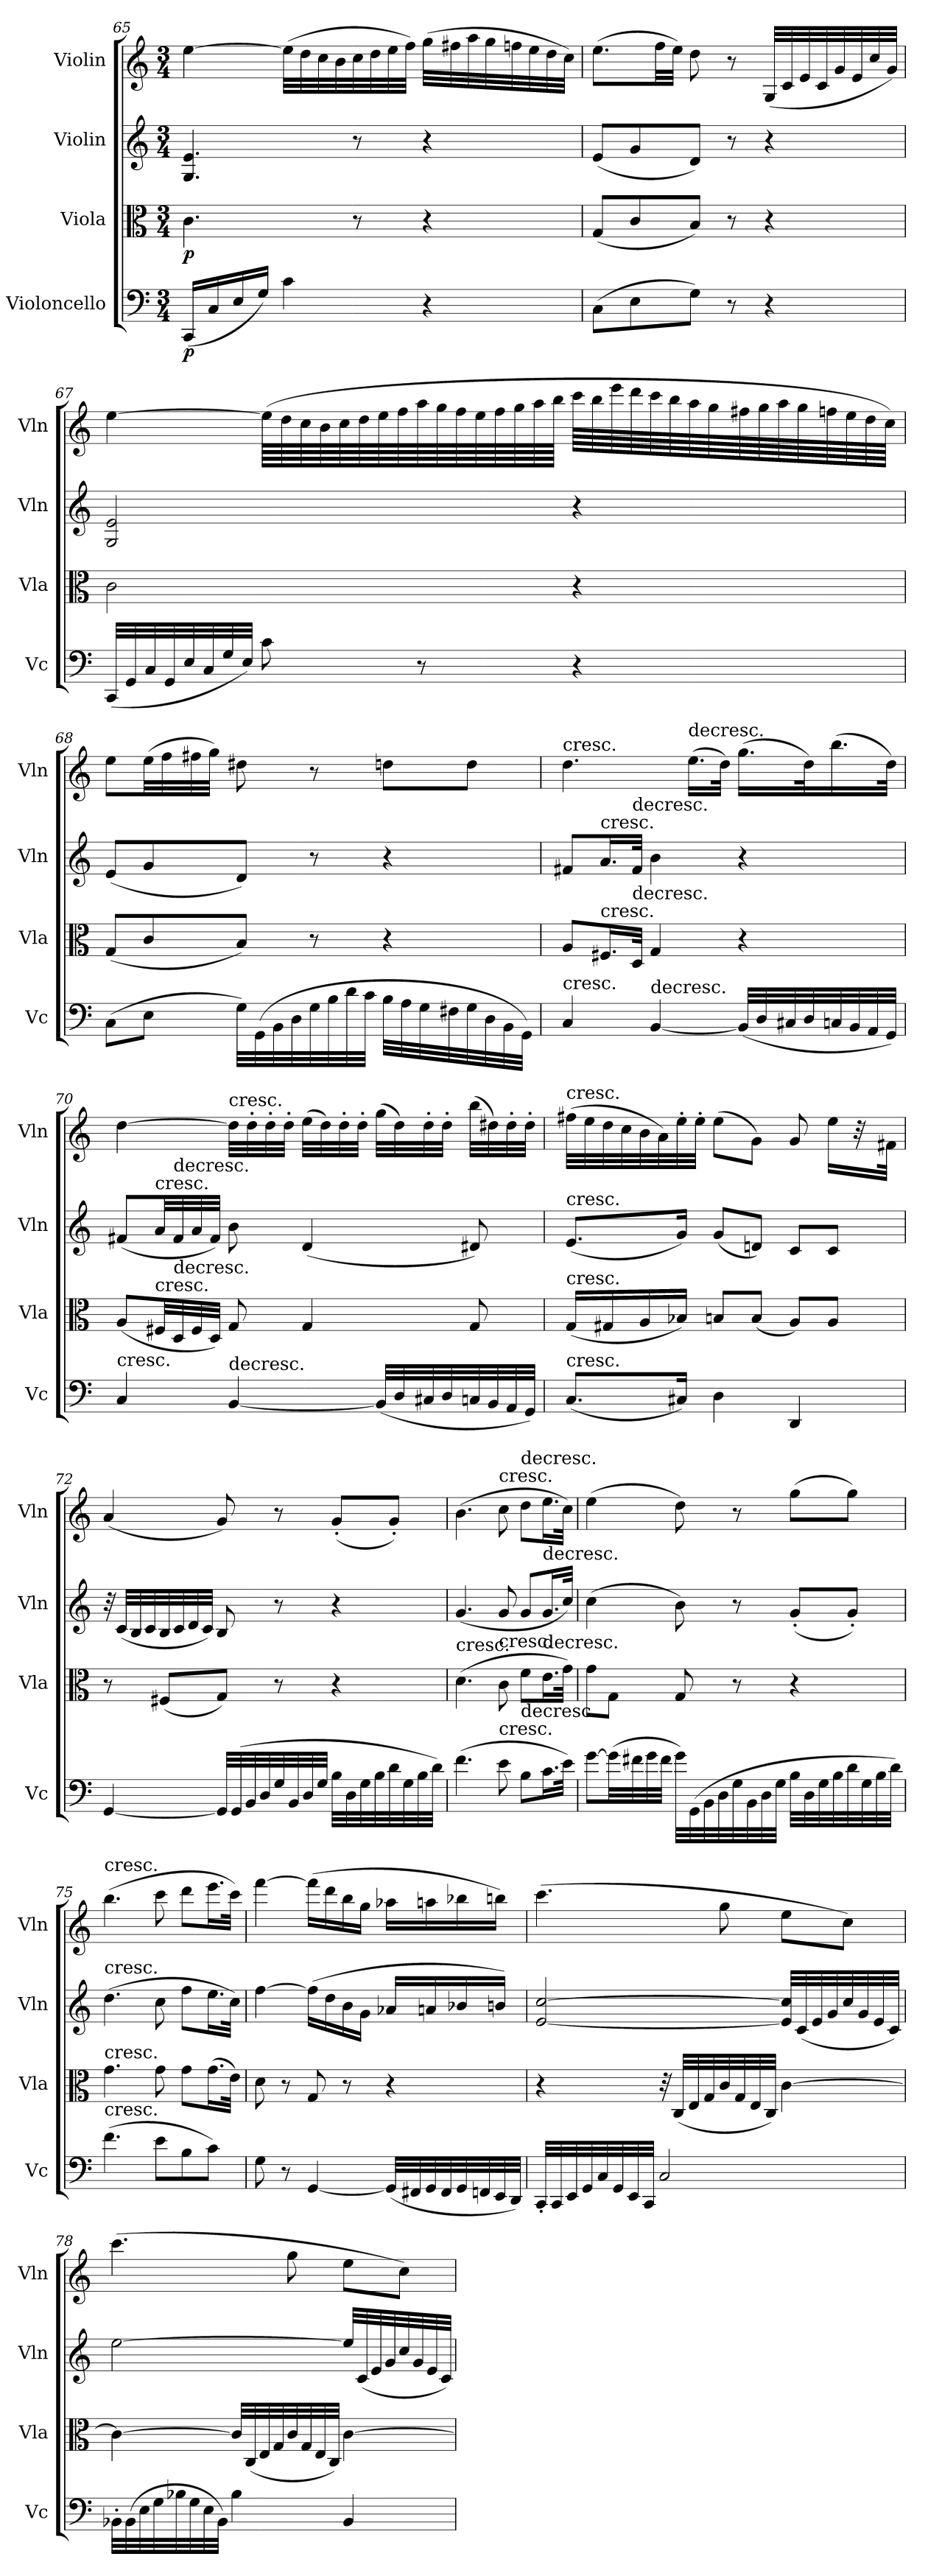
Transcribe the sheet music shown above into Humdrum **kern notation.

**kern	**dynam	**kern	**dynam	**kern	**kern
*part4	*part4	*part3	*part3	*part2	*part1
*staff4	*staff4	*staff3	*staff3	*staff2	*staff1
*I"Violoncello	*	*I"Viola	*	*I"Violin	*I"Violin
*I'Vc	*	*I'Vla	*	*I'Vln	*I'Vln
*clefF4	*	*clefC3	*	*clefG2	*clefG2
*k[]	*	*k[]	*	*k[]	*k[]
*M3/4	*	*M3/4	*	*M3/4	*M3/4
=65	=65	=65	=65	=65	=65
(16CC/LL	p	4.c\	p	4.G/ 4.e/	[4ee\
16C/	.	.	.	.	.
16E/	.	.	.	.	.
16G/JJ)	.	.	.	.	.
4c\	.	.	.	.	(32ee\LLL]
.	.	.	.	.	32dd\
.	.	.	.	.	32cc\
.	.	.	.	.	32b\
.	.	8r	.	8r	32cc\
.	.	.	.	.	32dd\
.	.	.	.	.	32ee\
.	.	.	.	.	32ff\JJJ)
4r	.	4r	.	4r	(32gg\LLL
.	.	.	.	.	32ff#X\
.	.	.	.	.	32aa\
.	.	.	.	.	32gg\
.	.	.	.	.	32ffn\
.	.	.	.	.	32ee\
.	.	.	.	.	32dd\
.	.	.	.	.	32cc\JJJ)
=66	=66	=66	=66	=66	=66
(8C\L	.	(8G/L	.	(8e/L	(8.ee\L
8E\	.	8c/	.	8g/	.
.	.	.	.	.	32ff\LL
.	.	.	.	.	32ee\JJJ)
8G\J)	.	8B/J)	.	8d/J)	8dd\
8r	.	8r	.	8r	8r
4r	.	4r	.	4r	(32G/LLL
.	.	.	.	.	32c/
.	.	.	.	.	32e/
.	.	.	.	.	32c/
.	.	.	.	.	32g/
.	.	.	.	.	32e/
.	.	.	.	.	32cc/
.	.	.	.	.	32g/JJJ)
=67	=67	=67	=67	=67	=67
(32CC/LLL	.	2c\	.	2G/ 2e/	[4ee\
32GG/	.	.	.	.	.
32C/	.	.	.	.	.
32GG/	.	.	.	.	.
32E/	.	.	.	.	.
32C/	.	.	.	.	.
32G/	.	.	.	.	.
32E/JJJ)	.	.	.	.	.
8c\	.	.	.	.	(64ee\LLLL]
.	.	.	.	.	64dd\
.	.	.	.	.	64cc\
.	.	.	.	.	64b\
.	.	.	.	.	64cc\
.	.	.	.	.	64dd\
.	.	.	.	.	64ee\
.	.	.	.	.	64ff\
8r	.	.	.	.	64aa\
.	.	.	.	.	64gg\
.	.	.	.	.	64ff\
.	.	.	.	.	64ee\
.	.	.	.	.	64ff\
.	.	.	.	.	64gg\
.	.	.	.	.	64aa\
.	.	.	.	.	64bb\JJJJ
4r	.	4r	.	4r	64ccc\LLLL
.	.	.	.	.	64bb\
.	.	.	.	.	64eee\
.	.	.	.	.	64ddd\
.	.	.	.	.	64ccc\
.	.	.	.	.	64bb\
.	.	.	.	.	64aa\
.	.	.	.	.	64gg\
.	.	.	.	.	64ff#X\
.	.	.	.	.	64gg\
.	.	.	.	.	64aa\
.	.	.	.	.	64gg\
.	.	.	.	.	64ffn\
.	.	.	.	.	64ee\
.	.	.	.	.	64dd\
.	.	.	.	.	64cc\JJJJ)
=68	=68	=68	=68	=68	=68
(8C\L	.	(8G/L	.	(8e/L	8ee\L
8E\J	.	8c/	.	8g/	(32ee\LL
.	.	.	.	.	32ff\
.	.	.	.	.	32ff#X\
.	.	.	.	.	32gg\JJJ)
32G\LLL)	.	8B/J)	.	8d/J)	8dd#X\
(32GG\	.	.	.	.	.
32BB\	.	.	.	.	.
32D\	.	.	.	.	.
32G\	.	8r	.	8r	8r
32B\	.	.	.	.	.
32d\	.	.	.	.	.
32c\JJJ	.	.	.	.	.
32B\LLL	.	4r	.	4r	8ddn\L
32A\	.	.	.	.	.
32G\	.	.	.	.	.
32F#X\	.	.	.	.	.
32G\	.	.	.	.	8dd\J
32D\	.	.	.	.	.
32BB\	.	.	.	.	.
32GG\JJJ)	.	.	.	.	.
=69	=69	=69	=69	=69	=69
!	!	!	!	!	!LO:TX:t=cresc.
!LO:TX:t=cresc.	!	!	!	!	!
4C/	.	8A/L	.	8f#X/L	4.dd\
!	!	!	!	!LO:TX:t=cresc.	!
!	!	!LO:TX:t=cresc.	!	!	!
.	.	16.F#X/L	.	16.a/L	.
!	!	!	!	!LO:TX:t=decresc.	!
!	!	!LO:TX:t=decresc.	!	!	!
.	.	32D/JJk	.	32f#/JJk	.
!LO:TX:t=decresc.	!	!	!	!	!
[4BB/	.	4G/	.	4b\	.
!	!	!	!	!	!LO:TX:t=decresc.
.	.	.	.	.	(16.ee\LL
.	.	.	.	.	32dd\JJk)
(32BB/LLL]	.	4r	.	4r	(16.gg\LL
32D/	.	.	.	.	.
32C#X/	.	.	.	.	.
32D/	.	.	.	.	32dd\K)
32Cn/	.	.	.	.	(16.bb\
32BB/	.	.	.	.	.
32AA/	.	.	.	.	.
32GG/JJJ)	.	.	.	.	32dd\JJk)
=70	=70	=70	=70	=70	=70
!LO:TX:t=cresc.	!	!	!	!	!
4C/	.	(8A/L	.	(8f#X/L	[4dd\
!	!	!	!	!LO:TX:t=cresc.	!
!	!	!LO:TX:t=cresc.	!	!	!
.	.	32F#X/LL	.	32a/LL	.
!	!	!	!	!LO:TX:t=decresc.	!
!	!	!LO:TX:t=decresc.	!	!	!
.	.	32D/	.	32f#/	.
.	.	32F#/	.	32a/	.
.	.	32D/JJJ)	.	32f#/JJJ)	.
!	!	!	!	!	!LO:TX:t=cresc.
!LO:TX:t=decresc.	!	!	!	!	!
[4BB/	.	8G/	.	8b\	32dd\LLL]
.	.	.	.	.	32dd'\
.	.	.	.	.	32dd'\
.	.	.	.	.	32dd'\JJJ
.	.	4G/	.	(4d/	(32ee\LLL
.	.	.	.	.	32dd\)
.	.	.	.	.	32dd'\
.	.	.	.	.	32dd'\JJJ
(32BB/LLL]	.	.	.	.	(32gg\LLL
32D/	.	.	.	.	32dd\)
32C#X/	.	.	.	.	32dd'\
32D/	.	.	.	.	32dd'\JJJ
32Cn/	.	8G/	.	8d#X/)	(32bb\LLL
32BB/	.	.	.	.	32dd#X\)
32AA/	.	.	.	.	32dd#'\
32GG/JJJ)	.	.	.	.	32dd#'\JJJ
=71	=71	=71	=71	=71	=71
!	!	!	!	!	!LO:TX:t=cresc.
!	!	!	!	!LO:TX:t=cresc.	!
!	!	!LO:TX:t=cresc.	!	!	!
!LO:TX:t=cresc.	!	!	!	!	!
(8.C/L	.	(16G/LL	.	(8.e/L	(32ff#X\LLL
.	.	.	.	.	32ee\
.	.	16G#X/	.	.	32dd\
.	.	.	.	.	32cc\
.	.	16A/	.	.	32b\
.	.	.	.	.	32a\)
16C#X/Jk)	.	16B-X/JJ)	.	16g/Jk)	32ee'\
.	.	.	.	.	32ee'\JJJ
4D\	.	8Bn/L	.	(8g/L	(8ee\L
.	.	(8B/J	.	8dn/J)	8g\J)
4DD/	.	8A/L)	.	8c/L	8g/
.	.	8A/J	.	8c/J	16ee\LL
.	.	.	.	.	32r
.	.	.	.	.	32f#X\JJk
=72	=72	=72	=72	=72	=72
[4GG/	.	8r	.	32r	(4a/
.	.	.	.	(32c/LLL	.
.	.	.	.	32B/	.
.	.	.	.	32c/	.
.	.	(8F#X/L	.	32B/	.
.	.	.	.	32c/	.
.	.	.	.	32d/	.
.	.	.	.	32c/JJJ)	.
32GG/LLL]	.	8G/J)	.	8B/	8g/)
(32GG/	.	.	.	.	.
32BB/	.	.	.	.	.
32D/	.	.	.	.	.
32G/	.	8r	.	8r	8r
32BB/	.	.	.	.	.
32D/	.	.	.	.	.
32G/JJJ	.	.	.	.	.
32B\LLL	.	4r	.	4r	(8g'/L
32D\	.	.	.	.	.
32G\	.	.	.	.	.
32B\	.	.	.	.	.
32d\	.	.	.	.	8g'/J)
32G\	.	.	.	.	.
32B\	.	.	.	.	.
32d\JJJ)	.	.	.	.	.
=73	=73	=73	=73	=73	=73
!	!	!LO:TX:t=cresc.	!	!	!
(4.f\	.	(4.d\	.	(4.g/	(4.b\
!	!	!	!	!	!LO:TX:t=cresc.
!	!	!LO:TX:t=cresc.	!	!	!
!LO:TX:t=cresc.	!	!	!	!	!
8e\	.	8c\	.	8g/	8cc\
!	!	!	!	!	!LO:TX:t=decresc.
!LO:TX:t=decresc.	!	!	!	!	!
8B\L	.	8f\L	.	8g/L	8dd\L
!	!	!	!	!LO:TX:t=decresc.	!
!	!	!LO:TX:t=decresc.	!	!	!
16.c\L	.	16.e\L	.	16.g/L	16.ee\L
32e\JJk)	.	32g\JJk)	.	32cc/JJk)	32cc\JJk)
=74	=74	=74	=74	=74	=74
[8g\L	.	8g\L	.	(4cc\	(4ee\
(32g\LL]	.	8G\J	.	.	.
32f#X\	.	.	.	.	.
32g\	.	.	.	.	.
32f#\JJJ	.	.	.	.	.
32g\LLL)	.	8G/	.	8b\)	8dd\)
(32GG\	.	.	.	.	.
32BB\	.	.	.	.	.
32D\	.	.	.	.	.
32G\	.	8r	.	8r	8r
32BB\	.	.	.	.	.
32D\	.	.	.	.	.
32G\JJJ	.	.	.	.	.
32B\LLL	.	4r	.	(8g'/L	(8gg\L
32D\	.	.	.	.	.
32G\	.	.	.	.	.
32B\	.	.	.	.	.
32d\	.	.	.	8g'/J)	8gg\J)
32G\	.	.	.	.	.
32B\	.	.	.	.	.
32d\JJJ)	.	.	.	.	.
=75	=75	=75	=75	=75	=75
!	!	!	!	!	!LO:TX:t=cresc.
!	!	!	!	!LO:TX:t=cresc.	!
!	!	!LO:TX:t=cresc.	!	!	!
!LO:TX:t=cresc.	!	!	!	!	!
(4.f\	.	4.g\	.	(4.dd\	(4.bb\
8e\L	.	8g\	.	8cc\	8ccc\
8B\	.	8g\L	.	8ff\L	8ddd\L
8c\J)	.	(16.g\L	.	16.ee\L	16.eee\L
.	.	32e\JJk)	.	32cc\JJk)	32ccc\JJk)
=76	=76	=76	=76	=76	=76
8G\	.	8d\	.	[4ff\	[4fff\
8r	.	8r	.	.	.
[4GG/	.	8G/	.	(16ff\LL]	(16fff\LL]
.	.	.	.	16dd\	16ddd\
.	.	8r	.	16b\	16bb\
.	.	.	.	16g\JJ	16gg\JJ
(32GG/LLL]	.	4r	.	16a-X/LL	16aa-X\LL
32FF#X/	.	.	.	.	.
32GG/	.	.	.	16an/	16aan\
32FF#/	.	.	.	.	.
32GG/	.	.	.	16b-X/	16bb-X\
32FFn/	.	.	.	.	.
32EE/	.	.	.	16bn/JJ)	16bbn\JJ)
32DD/JJJ)	.	.	.	.	.
=77	=77	=77	=77	=77	=77
32CC'/LLL	.	4r	.	[2e/ [2cc/	(4.ccc\
32CC/	.	.	.	.	.
32EE/	.	.	.	.	.
32GG/	.	.	.	.	.
32C/	.	.	.	.	.
32GG/	.	.	.	.	.
32EE/	.	.	.	.	.
32CC/JJJ	.	.	.	.	.
2C/	.	32r	.	.	.
.	.	(32C/LLL	.	.	.
.	.	32E/	.	.	.
.	.	32G/	.	.	.
.	.	32c/	.	.	8gg\
.	.	32G/	.	.	.
.	.	32E/	.	.	.
.	.	32C/JJJ)	.	.	.
.	.	[4c\	.	32e]/ 32cc]/LLL	8ee\L
.	.	.	.	(32c/	.
.	.	.	.	32e/	.
.	.	.	.	32g/	.
.	.	.	.	32cc/	8cc\J)
.	.	.	.	32g/	.
.	.	.	.	32e/	.
.	.	.	.	32c/JJJ)	.
=78	=78	=78	=78	=78	=78
32BB-X'\LLL	.	4c\_	.	[2ee\	(4.ccc\
(32BB-\	.	.	.	.	.
32E\	.	.	.	.	.
32G\	.	.	.	.	.
32B-X\	.	.	.	.	.
32G\	.	.	.	.	.
32E\	.	.	.	.	.
32BB-\JJJ)	.	.	.	.	.
4B-\	.	32c/LLL]	.	.	.
.	.	(32C/	.	.	.
.	.	32E/	.	.	.
.	.	32G/	.	.	.
.	.	32c/	.	.	8gg\
.	.	32G/	.	.	.
.	.	32E/	.	.	.
.	.	32C/JJJ)	.	.	.
4BB-/	.	[4c\	.	32ee/LLL]	8ee\L
.	.	.	.	(32c/	.
.	.	.	.	32e/	.
.	.	.	.	32g/	.
.	.	.	.	32cc/	8cc\J)
.	.	.	.	32g/	.
.	.	.	.	32e/	.
.	.	.	.	32c/JJJ)	.
=	=	=	=	=	=
*-	*-	*-	*-	*-	*-
